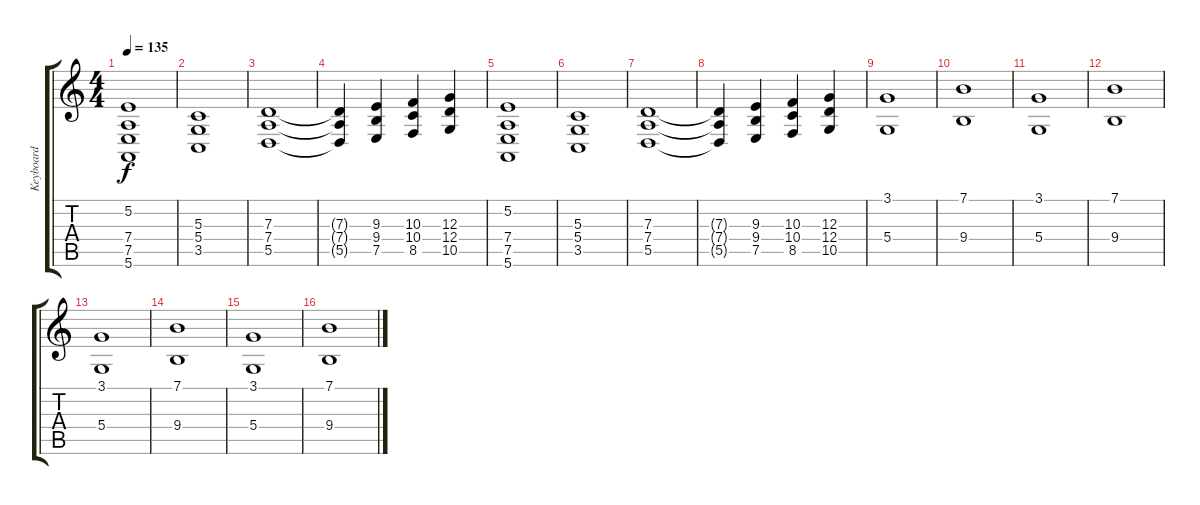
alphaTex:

\track ("Keyboard" "Keyboard") {instrument choiraahs}
\staff {score tabs}
\tuning (E4 B3 G3 D3 A2 E2) {hide}
\ts (4 4)
\tempo 135
\clef g2
\ks c
(5.2 7.4 7.5 5.6).1{dy f} |
(5.3 5.4 3.5).1 |
(7.3 7.4 5.5).1 |
(7.3{t} 7.4{t} 5.5{t}).4 (9.3 9.4 7.5).4 (10.3 10.4 8.5).4 (12.3 12.4 10.5).4 |
(5.2 7.4 7.5 5.6).1 |
(5.3 5.4 3.5).1 |
(7.3 7.4 5.5).1 |
(7.3{t} 7.4{t} 5.5{t}).4 (9.3 9.4 7.5).4 (10.3 10.4 8.5).4 (12.3 12.4 10.5).4 |
(3.1 5.4).1{volume 12 instrument pad2warm} |
(7.1 9.4).1 |
(3.1 5.4).1 |
(7.1 9.4).1 |
(3.1 5.4).1 |
(7.1 9.4).1 |
(3.1 5.4).1 |
(7.1 9.4).1
